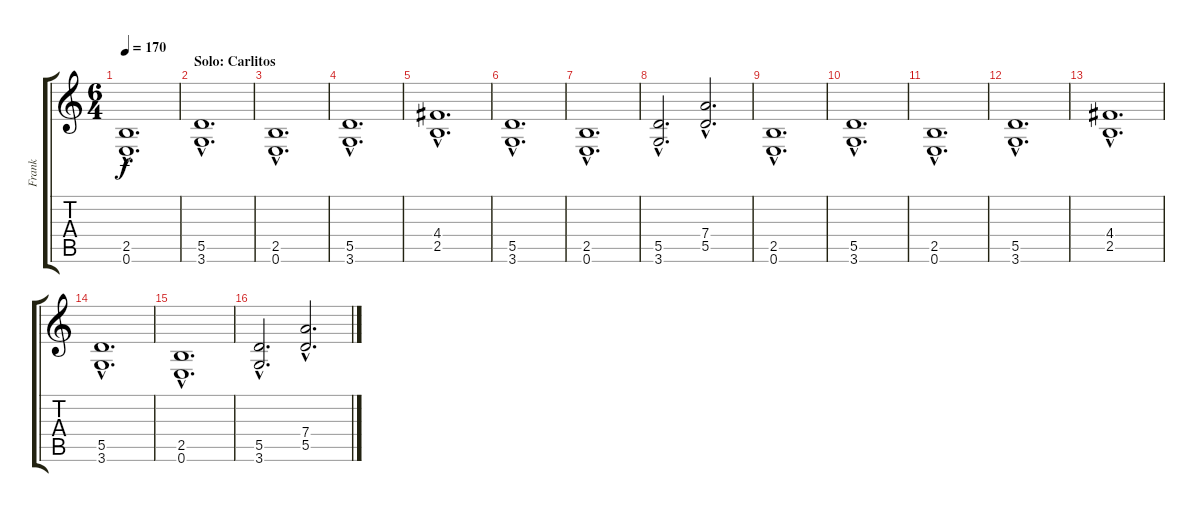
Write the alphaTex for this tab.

\track ("Frank" "Frank") {instrument distortionguitar}
\staff {score tabs}
\tuning (E4 B3 G3 D3 A2 E2) {hide}
\ts (6 4)
\tempo 170
\clef g2
\ks c
(2.5{hac} 0.6{hac}).1{d dy f} |
\section ("" "Solo: Carlitos")
(5.5{hac} 3.6{hac}).1{d} |
(2.5{hac} 0.6{hac}).1{d} |
(5.5{hac} 3.6{hac}).1{d} |
(4.4{hac} 2.5{hac}).1{d} |
(5.5{hac} 3.6{hac}).1{d} |
(2.5{hac} 0.6{hac}).1{d} |
(5.5{hac} 3.6{hac}).2{d} (7.4{hac} 5.5{hac}).2{d} |
(2.5{hac} 0.6{hac}).1{d} |
(5.5{hac} 3.6{hac}).1{d} |
(2.5{hac} 0.6{hac}).1{d} |
(5.5{hac} 3.6{hac}).1{d} |
(4.4{hac} 2.5{hac}).1{d} |
(5.5{hac} 3.6{hac}).1{d} |
(2.5{hac} 0.6{hac}).1{d} |
(5.5{hac} 3.6{hac}).2{d} (7.4{hac} 5.5{hac}).2{d}
